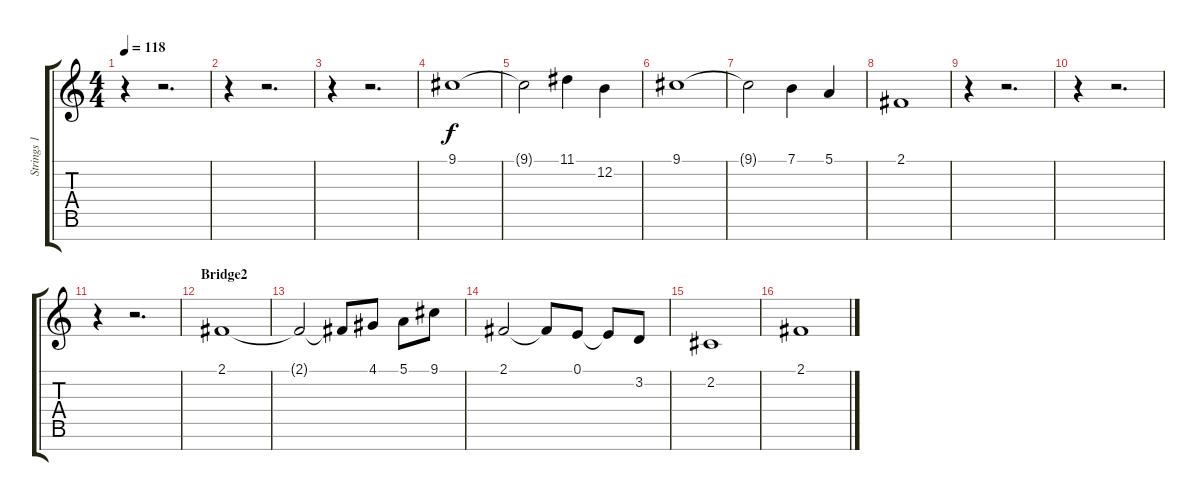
\track ("Strings 1" "Strings 1") {instrument stringensemble1}
\staff {score tabs}
\tuning (E4 B3 G3 D3 A2 E2 B1) {hide}
\ts (4 4)
\tempo 118
\clef g2
\ks c
r.4{dy f} r.2{d} |
r.4 r.2{d} |
r.4 r.2{d} |
9.1.1 |
9.1{t}.2 11.1.4 12.2.4 |
9.1.1 |
9.1{t}.2 7.1.4 5.1.4 |
2.1.1 |
r.4 r.2{d} |
r.4 r.2{d} |
r.4 r.2{d} |
\section ("" "Bridge2")
2.1.1 |
2.1{t}.2 2.1{t}.8 4.1.8 5.1.8 9.1.8 |
2.1.2 2.1{t}.8 0.1.8 0.1{t}.8 3.2.8 |
2.2.1 |
2.1.1
